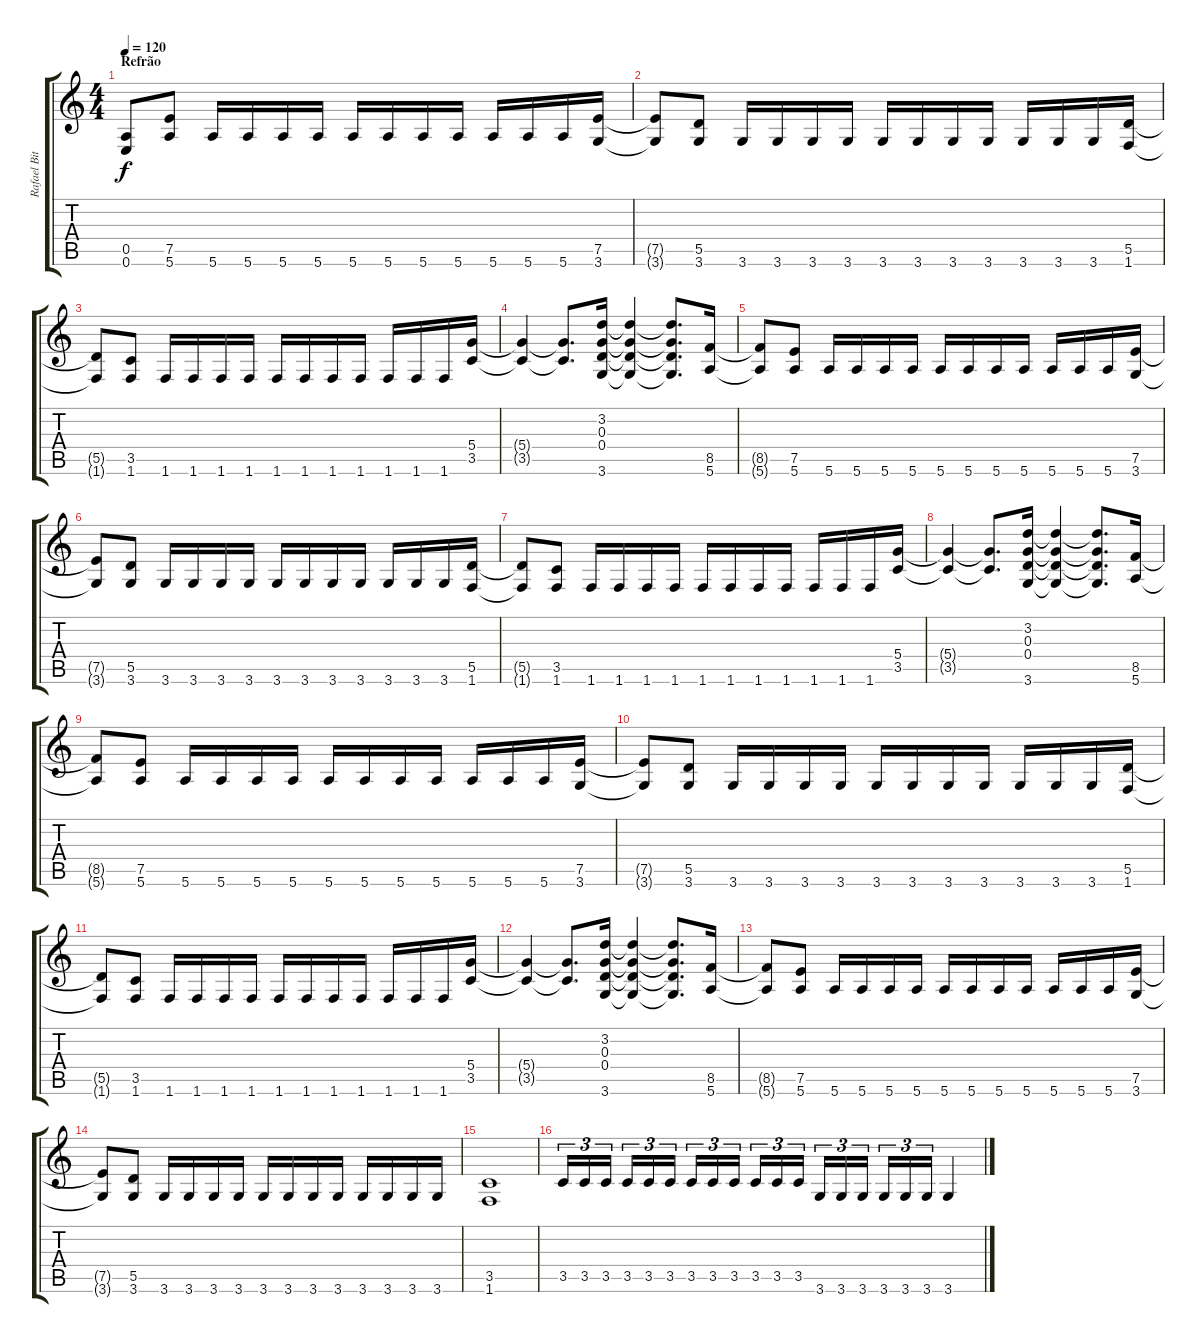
\track ("Rafael Bittencourt" "Rafael Bit") {instrument distortionguitar}
\staff {score tabs}
\tuning (E4 B3 G3 D3 A2 E2) {hide}
\ts (4 4)
\section ("" "Refrão")
\tempo 120
\clef g2
\ks c
(0.5 0.6{t}).8{dy f} (7.5 5.6).8 5.6.16 5.6.16 5.6.16 5.6.16 5.6.16 5.6.16 5.6.16 5.6.16 5.6.16 5.6.16 5.6.16 (7.5 3.6).16 |
(7.5{t} 3.6{t}).8 (5.5 3.6).8 3.6.16 3.6.16 3.6.16 3.6.16 3.6.16 3.6.16 3.6.16 3.6.16 3.6.16 3.6.16 3.6.16 (5.5 1.6).16 |
(5.5{t} 1.6{t}).8 (3.5 1.6).8 1.6.16 1.6.16 1.6.16 1.6.16 1.6.16 1.6.16 1.6.16 1.6.16 1.6.16 1.6.16 1.6.16 (5.4 3.5).16 |
(5.4{t} 3.5{t}).4 (5.4{t} 3.5{t}).8{d} (3.2 0.3 0.4 3.6).16 (3.2{t} 0.3{t} 0.4{t} 3.6{t}).4 (3.2{t} 0.3{t} 0.4{t} 3.6{t}).8{d} (8.5 5.6).16 |
(8.5{t} 5.6{t}).8 (7.5 5.6).8 5.6.16 5.6.16 5.6.16 5.6.16 5.6.16 5.6.16 5.6.16 5.6.16 5.6.16 5.6.16 5.6.16 (7.5 3.6).16 |
(7.5{t} 3.6{t}).8 (5.5 3.6).8 3.6.16 3.6.16 3.6.16 3.6.16 3.6.16 3.6.16 3.6.16 3.6.16 3.6.16 3.6.16 3.6.16 (5.5 1.6).16 |
(5.5{t} 1.6{t}).8 (3.5 1.6).8 1.6.16 1.6.16 1.6.16 1.6.16 1.6.16 1.6.16 1.6.16 1.6.16 1.6.16 1.6.16 1.6.16 (5.4 3.5).16 |
(5.4{t} 3.5{t}).4 (5.4{t} 3.5{t}).8{d} (3.2 0.3 0.4 3.6).16 (3.2{t} 0.3{t} 0.4{t} 3.6{t}).4 (3.2{t} 0.3{t} 0.4{t} 3.6{t}).8{d} (8.5 5.6).16 |
(8.5{t} 5.6{t}).8 (7.5 5.6).8 5.6.16 5.6.16 5.6.16 5.6.16 5.6.16 5.6.16 5.6.16 5.6.16 5.6.16 5.6.16 5.6.16 (7.5 3.6).16 |
(7.5{t} 3.6{t}).8 (5.5 3.6).8 3.6.16 3.6.16 3.6.16 3.6.16 3.6.16 3.6.16 3.6.16 3.6.16 3.6.16 3.6.16 3.6.16 (5.5 1.6).16 |
(5.5{t} 1.6{t}).8 (3.5 1.6).8 1.6.16 1.6.16 1.6.16 1.6.16 1.6.16 1.6.16 1.6.16 1.6.16 1.6.16 1.6.16 1.6.16 (5.4 3.5).16 |
(5.4{t} 3.5{t}).4 (5.4{t} 3.5{t}).8{d} (3.2 0.3 0.4 3.6).16 (3.2{t} 0.3{t} 0.4{t} 3.6{t}).4 (3.2{t} 0.3{t} 0.4{t} 3.6{t}).8{d} (8.5 5.6).16 |
(8.5{t} 5.6{t}).8 (7.5 5.6).8 5.6.16 5.6.16 5.6.16 5.6.16 5.6.16 5.6.16 5.6.16 5.6.16 5.6.16 5.6.16 5.6.16 (7.5 3.6).16 |
(7.5{t} 3.6{t}).8 (5.5 3.6).8 3.6.16 3.6.16 3.6.16 3.6.16 3.6.16 3.6.16 3.6.16 3.6.16 3.6.16 3.6.16 3.6.16 3.6.16 |
(3.5 1.6).1 |
3.5.16{tu (3 2)} 3.5.16{tu (3 2)} 3.5.16{tu (3 2)} 3.5.16{tu (3 2)} 3.5.16{tu (3 2)} 3.5.16{tu (3 2)} 3.5.16{tu (3 2)} 3.5.16{tu (3 2)} 3.5.16{tu (3 2)} 3.5.16{tu (3 2)} 3.5.16{tu (3 2)} 3.5.16{tu (3 2)} 3.6.16{tu (3 2)} 3.6.16{tu (3 2)} 3.6.16{tu (3 2)} 3.6.16{tu (3 2)} 3.6.16{tu (3 2)} 3.6.16{tu (3 2)} 3.6.4
